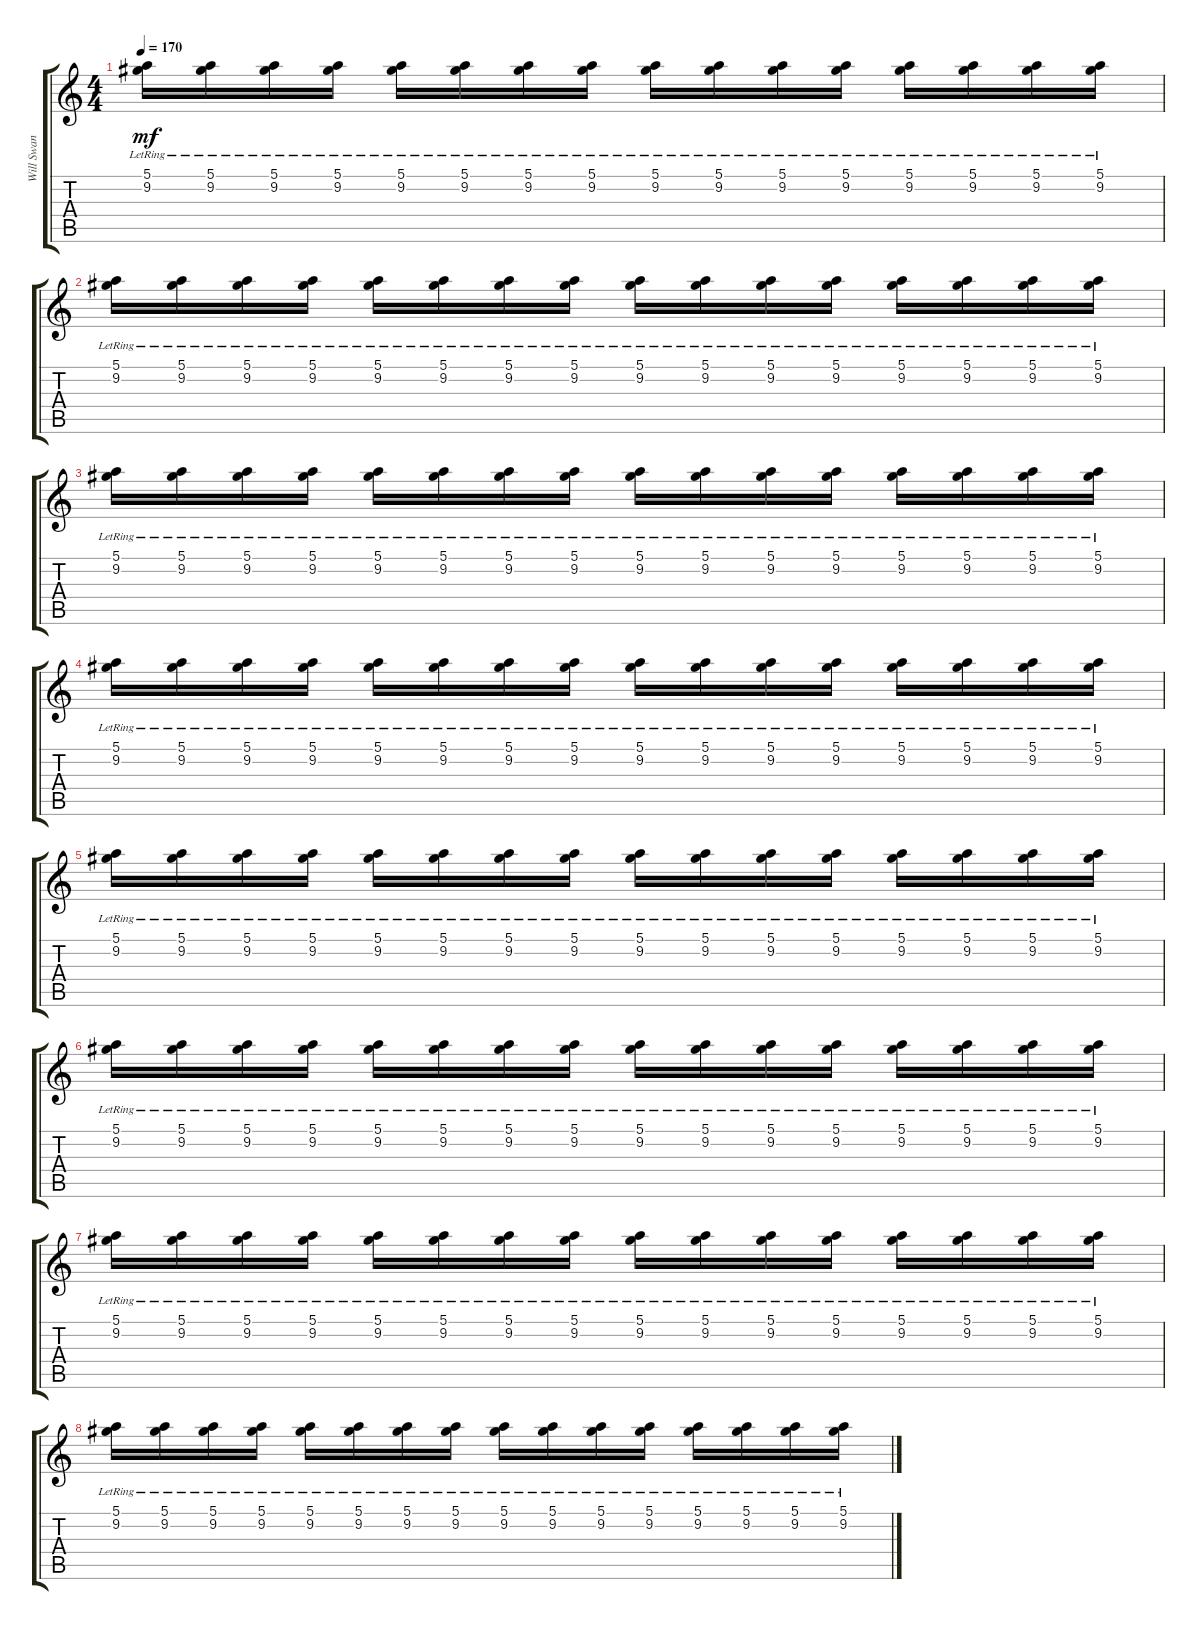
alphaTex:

\track ("Will Swan" "Will Swan") {instrument distortionguitar}
\staff {score tabs}
\tuning (E4 B3 G3 D3 A2 D2) {hide}
\ts (4 4)
\tempo 170
\clef g2
\ks c
(5.1{lr} 9.2{lr}).16{dy mf} (5.1{lr} 9.2{lr}).16 (5.1{lr} 9.2{lr}).16 (5.1{lr} 9.2{lr}).16 (5.1{lr} 9.2{lr}).16 (5.1{lr} 9.2{lr}).16 (5.1{lr} 9.2{lr}).16 (5.1{lr} 9.2{lr}).16 (5.1{lr} 9.2{lr}).16 (5.1{lr} 9.2{lr}).16 (5.1{lr} 9.2{lr}).16 (5.1{lr} 9.2{lr}).16 (5.1{lr} 9.2{lr}).16 (5.1{lr} 9.2{lr}).16 (5.1{lr} 9.2{lr}).16 (5.1{lr} 9.2{lr}).16 |
(5.1{lr} 9.2{lr}).16 (5.1{lr} 9.2{lr}).16 (5.1{lr} 9.2{lr}).16 (5.1{lr} 9.2{lr}).16 (5.1{lr} 9.2{lr}).16 (5.1{lr} 9.2{lr}).16 (5.1{lr} 9.2{lr}).16 (5.1{lr} 9.2{lr}).16 (5.1{lr} 9.2{lr}).16 (5.1{lr} 9.2{lr}).16 (5.1{lr} 9.2{lr}).16 (5.1{lr} 9.2{lr}).16 (5.1{lr} 9.2{lr}).16 (5.1{lr} 9.2{lr}).16 (5.1{lr} 9.2{lr}).16 (5.1{lr} 9.2{lr}).16 |
(5.1{lr} 9.2{lr}).16 (5.1{lr} 9.2{lr}).16 (5.1{lr} 9.2{lr}).16 (5.1{lr} 9.2{lr}).16 (5.1{lr} 9.2{lr}).16 (5.1{lr} 9.2{lr}).16 (5.1{lr} 9.2{lr}).16 (5.1{lr} 9.2{lr}).16 (5.1{lr} 9.2{lr}).16 (5.1{lr} 9.2{lr}).16 (5.1{lr} 9.2{lr}).16 (5.1{lr} 9.2{lr}).16 (5.1{lr} 9.2{lr}).16 (5.1{lr} 9.2{lr}).16 (5.1{lr} 9.2{lr}).16 (5.1{lr} 9.2{lr}).16 |
(5.1{lr} 9.2{lr}).16 (5.1{lr} 9.2{lr}).16 (5.1{lr} 9.2{lr}).16 (5.1{lr} 9.2{lr}).16 (5.1{lr} 9.2{lr}).16 (5.1{lr} 9.2{lr}).16 (5.1{lr} 9.2{lr}).16 (5.1{lr} 9.2{lr}).16 (5.1{lr} 9.2{lr}).16 (5.1{lr} 9.2{lr}).16 (5.1{lr} 9.2{lr}).16 (5.1{lr} 9.2{lr}).16 (5.1{lr} 9.2{lr}).16 (5.1{lr} 9.2{lr}).16 (5.1{lr} 9.2{lr}).16 (5.1{lr} 9.2{lr}).16 |
(5.1{lr} 9.2{lr}).16 (5.1{lr} 9.2{lr}).16 (5.1{lr} 9.2{lr}).16 (5.1{lr} 9.2{lr}).16 (5.1{lr} 9.2{lr}).16 (5.1{lr} 9.2{lr}).16 (5.1{lr} 9.2{lr}).16 (5.1{lr} 9.2{lr}).16 (5.1{lr} 9.2{lr}).16 (5.1{lr} 9.2{lr}).16 (5.1{lr} 9.2{lr}).16 (5.1{lr} 9.2{lr}).16 (5.1{lr} 9.2{lr}).16 (5.1{lr} 9.2{lr}).16 (5.1{lr} 9.2{lr}).16 (5.1{lr} 9.2{lr}).16 |
(5.1{lr} 9.2{lr}).16 (5.1{lr} 9.2{lr}).16 (5.1{lr} 9.2{lr}).16 (5.1{lr} 9.2{lr}).16 (5.1{lr} 9.2{lr}).16 (5.1{lr} 9.2{lr}).16 (5.1{lr} 9.2{lr}).16 (5.1{lr} 9.2{lr}).16 (5.1{lr} 9.2{lr}).16 (5.1{lr} 9.2{lr}).16 (5.1{lr} 9.2{lr}).16 (5.1{lr} 9.2{lr}).16 (5.1{lr} 9.2{lr}).16 (5.1{lr} 9.2{lr}).16 (5.1{lr} 9.2{lr}).16 (5.1{lr} 9.2{lr}).16 |
(5.1{lr} 9.2{lr}).16 (5.1{lr} 9.2{lr}).16 (5.1{lr} 9.2{lr}).16 (5.1{lr} 9.2{lr}).16 (5.1{lr} 9.2{lr}).16 (5.1{lr} 9.2{lr}).16 (5.1{lr} 9.2{lr}).16 (5.1{lr} 9.2{lr}).16 (5.1{lr} 9.2{lr}).16 (5.1{lr} 9.2{lr}).16 (5.1{lr} 9.2{lr}).16 (5.1{lr} 9.2{lr}).16 (5.1{lr} 9.2{lr}).16 (5.1{lr} 9.2{lr}).16 (5.1{lr} 9.2{lr}).16 (5.1{lr} 9.2{lr}).16 |
(5.1{lr} 9.2{lr}).16 (5.1{lr} 9.2{lr}).16 (5.1{lr} 9.2{lr}).16 (5.1{lr} 9.2{lr}).16 (5.1{lr} 9.2{lr}).16 (5.1{lr} 9.2{lr}).16 (5.1{lr} 9.2{lr}).16 (5.1{lr} 9.2{lr}).16 (5.1{lr} 9.2{lr}).16 (5.1{lr} 9.2{lr}).16 (5.1{lr} 9.2{lr}).16 (5.1{lr} 9.2{lr}).16 (5.1{lr} 9.2{lr}).16 (5.1{lr} 9.2{lr}).16 (5.1{lr} 9.2{lr}).16 (5.1{lr} 9.2{lr}).16
